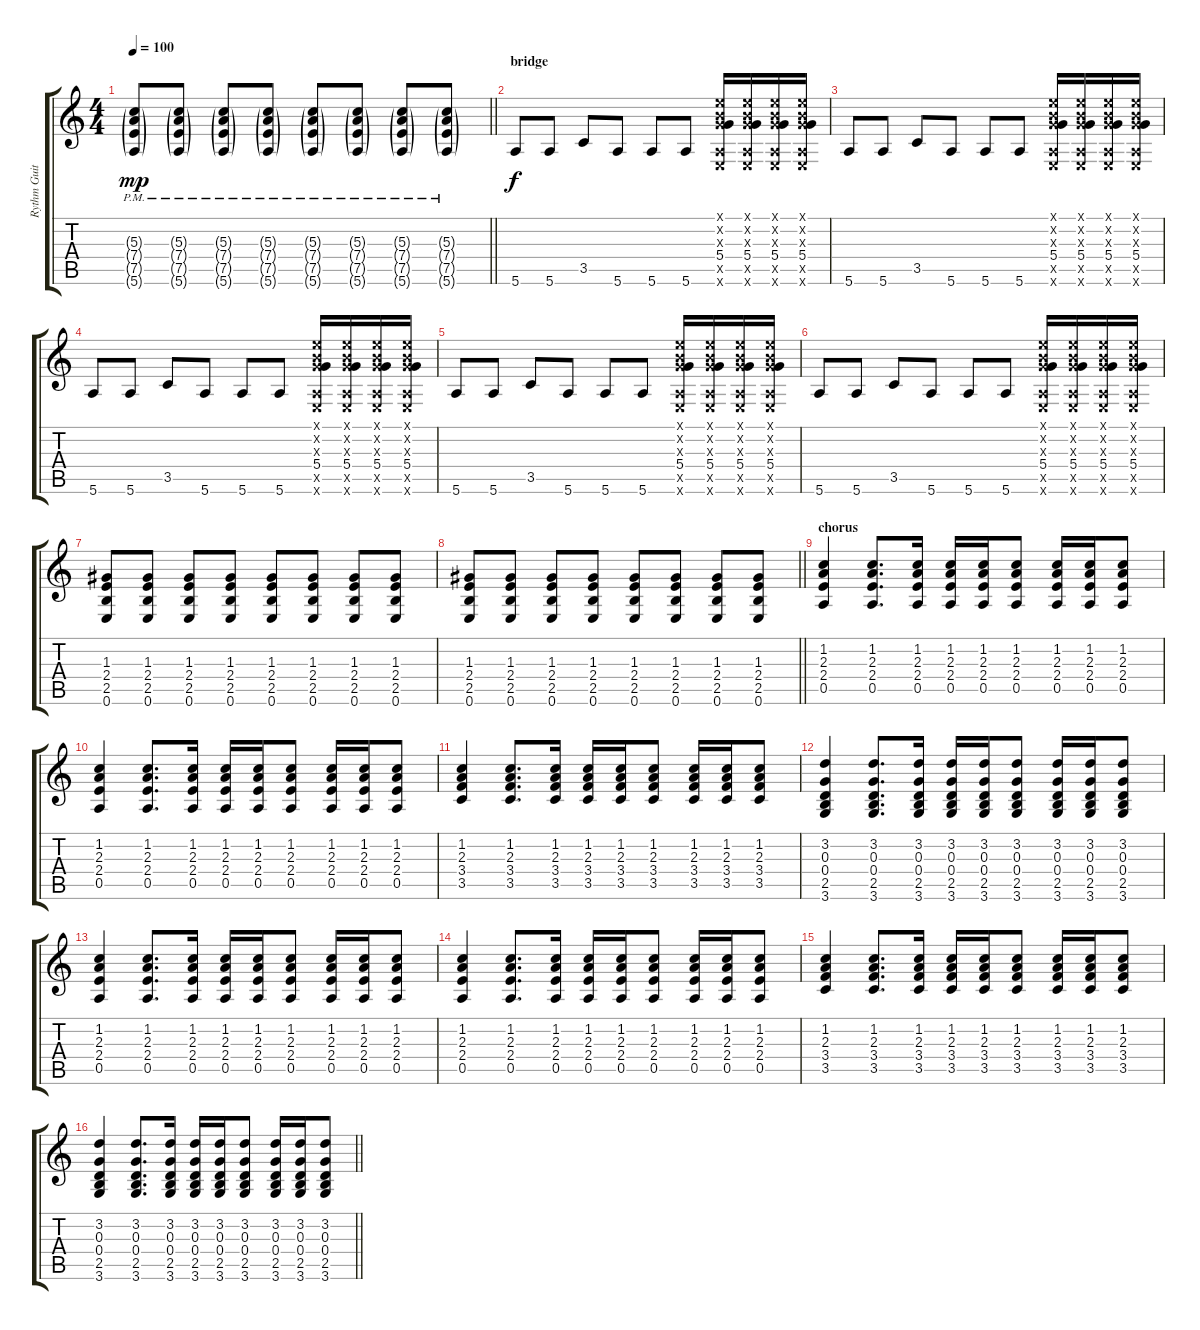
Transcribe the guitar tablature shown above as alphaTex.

\track ("Rythm Guitar" "Rythm Guit") {instrument overdrivenguitar}
\staff {score tabs}
\tuning (E4 B3 G3 D3 A2 E2) {hide}
\ts (4 4)
\tempo 100
\clef g2
\barLineRight lightlight
\ks c
(5.3{g pm} 7.4{g pm} 7.5{g pm} 5.6{g pm}).8{dy mp} (5.3{g pm} 7.4{g pm} 7.5{g pm} 5.6{g pm}).8 (5.3{g pm} 7.4{g pm} 7.5{g pm} 5.6{g pm}).8 (5.3{g pm} 7.4{g pm} 7.5{g pm} 5.6{g pm}).8 (5.3{g pm} 7.4{g pm} 7.5{g pm} 5.6{g pm}).8 (5.3{g pm} 7.4{g pm} 7.5{g pm} 5.6{g pm}).8 (5.3{g pm} 7.4{g pm} 7.5{g pm} 5.6{g pm}).8 (5.3{g pm} 7.4{g pm} 7.5{g pm} 5.6{g pm}).8 |
\section ("" "bridge")
5.6.8{dy f} 5.6.8 3.5.8 5.6.8 5.6.8 5.6.8 (0.1{x} 0.2{x} 0.3{x} 5.4 0.5{x} 0.6{x}).16 (0.1{x} 0.2{x} 0.3{x} 5.4 0.5{x} 0.6{x}).16 (0.1{x} 0.2{x} 0.3{x} 5.4 0.5{x} 0.6{x}).16 (0.1{x} 0.2{x} 0.3{x} 5.4 0.5{x} 0.6{x}).16 |
5.6.8 5.6.8 3.5.8 5.6.8 5.6.8 5.6.8 (0.1{x} 0.2{x} 0.3{x} 5.4 0.5{x} 0.6{x}).16 (0.1{x} 0.2{x} 0.3{x} 5.4 0.5{x} 0.6{x}).16 (0.1{x} 0.2{x} 0.3{x} 5.4 0.5{x} 0.6{x}).16 (0.1{x} 0.2{x} 0.3{x} 5.4 0.5{x} 0.6{x}).16 |
5.6.8 5.6.8 3.5.8 5.6.8 5.6.8 5.6.8 (0.1{x} 0.2{x} 0.3{x} 5.4 0.5{x} 0.6{x}).16 (0.1{x} 0.2{x} 0.3{x} 5.4 0.5{x} 0.6{x}).16 (0.1{x} 0.2{x} 0.3{x} 5.4 0.5{x} 0.6{x}).16 (0.1{x} 0.2{x} 0.3{x} 5.4 0.5{x} 0.6{x}).16 |
5.6.8 5.6.8 3.5.8 5.6.8 5.6.8 5.6.8 (0.1{x} 0.2{x} 0.3{x} 5.4 0.5{x} 0.6{x}).16 (0.1{x} 0.2{x} 0.3{x} 5.4 0.5{x} 0.6{x}).16 (0.1{x} 0.2{x} 0.3{x} 5.4 0.5{x} 0.6{x}).16 (0.1{x} 0.2{x} 0.3{x} 5.4 0.5{x} 0.6{x}).16 |
5.6.8 5.6.8 3.5.8 5.6.8 5.6.8 5.6.8 (0.1{x} 0.2{x} 0.3{x} 5.4 0.5{x} 0.6{x}).16 (0.1{x} 0.2{x} 0.3{x} 5.4 0.5{x} 0.6{x}).16 (0.1{x} 0.2{x} 0.3{x} 5.4 0.5{x} 0.6{x}).16 (0.1{x} 0.2{x} 0.3{x} 5.4 0.5{x} 0.6{x}).16 |
(1.3 2.4 2.5 0.6).8{volume 14 instrument overdrivenguitar} (1.3 2.4 2.5 0.6).8 (1.3 2.4 2.5 0.6).8 (1.3 2.4 2.5 0.6).8 (1.3 2.4 2.5 0.6).8 (1.3 2.4 2.5 0.6).8 (1.3 2.4 2.5 0.6).8 (1.3 2.4 2.5 0.6).8 |
\barLineRight lightlight
(1.3 2.4 2.5 0.6).8 (1.3 2.4 2.5 0.6).8 (1.3 2.4 2.5 0.6).8 (1.3 2.4 2.5 0.6).8 (1.3 2.4 2.5 0.6).8 (1.3 2.4 2.5 0.6).8 (1.3 2.4 2.5 0.6).8 (1.3 2.4 2.5 0.6).8 |
\section ("" "chorus")
(1.2 2.3 2.4 0.5).4{instrument overdrivenguitar} (1.2 2.3 2.4 0.5).8{d} (1.2 2.3 2.4 0.5).16 (1.2 2.3 2.4 0.5).16 (1.2 2.3 2.4 0.5).16 (1.2 2.3 2.4 0.5).8 (1.2 2.3 2.4 0.5).16 (1.2 2.3 2.4 0.5).16 (1.2 2.3 2.4 0.5).8 |
(1.2 2.3 2.4 0.5).4 (1.2 2.3 2.4 0.5).8{d} (1.2 2.3 2.4 0.5).16 (1.2 2.3 2.4 0.5).16 (1.2 2.3 2.4 0.5).16 (1.2 2.3 2.4 0.5).8 (1.2 2.3 2.4 0.5).16 (1.2 2.3 2.4 0.5).16 (1.2 2.3 2.4 0.5).8 |
(1.2 2.3 3.4 3.5).4 (1.2 2.3 3.4 3.5).8{d} (1.2 2.3 3.4 3.5).16 (1.2 2.3 3.4 3.5).16 (1.2 2.3 3.4 3.5).16 (1.2 2.3 3.4 3.5).8 (1.2 2.3 3.4 3.5).16 (1.2 2.3 3.4 3.5).16 (1.2 2.3 3.4 3.5).8 |
(3.2 0.3 0.4 2.5 3.6).4 (3.2 0.3 0.4 2.5 3.6).8{d} (3.2 0.3 0.4 2.5 3.6).16 (3.2 0.3 0.4 2.5 3.6).16 (3.2 0.3 0.4 2.5 3.6).16 (3.2 0.3 0.4 2.5 3.6).8 (3.2 0.3 0.4 2.5 3.6).16 (3.2 0.3 0.4 2.5 3.6).16 (3.2 0.3 0.4 2.5 3.6).8 |
(1.2 2.3 2.4 0.5).4 (1.2 2.3 2.4 0.5).8{d} (1.2 2.3 2.4 0.5).16 (1.2 2.3 2.4 0.5).16 (1.2 2.3 2.4 0.5).16 (1.2 2.3 2.4 0.5).8 (1.2 2.3 2.4 0.5).16 (1.2 2.3 2.4 0.5).16 (1.2 2.3 2.4 0.5).8 |
(1.2 2.3 2.4 0.5).4 (1.2 2.3 2.4 0.5).8{d} (1.2 2.3 2.4 0.5).16 (1.2 2.3 2.4 0.5).16 (1.2 2.3 2.4 0.5).16 (1.2 2.3 2.4 0.5).8 (1.2 2.3 2.4 0.5).16 (1.2 2.3 2.4 0.5).16 (1.2 2.3 2.4 0.5).8 |
(1.2 2.3 3.4 3.5).4 (1.2 2.3 3.4 3.5).8{d} (1.2 2.3 3.4 3.5).16 (1.2 2.3 3.4 3.5).16 (1.2 2.3 3.4 3.5).16 (1.2 2.3 3.4 3.5).8 (1.2 2.3 3.4 3.5).16 (1.2 2.3 3.4 3.5).16 (1.2 2.3 3.4 3.5).8 |
\barLineRight lightlight
(3.2 0.3 0.4 2.5 3.6).4 (3.2 0.3 0.4 2.5 3.6).8{d} (3.2 0.3 0.4 2.5 3.6).16 (3.2 0.3 0.4 2.5 3.6).16 (3.2 0.3 0.4 2.5 3.6).16 (3.2 0.3 0.4 2.5 3.6).8 (3.2 0.3 0.4 2.5 3.6).16 (3.2 0.3 0.4 2.5 3.6).16 (3.2 0.3 0.4 2.5 3.6).8
